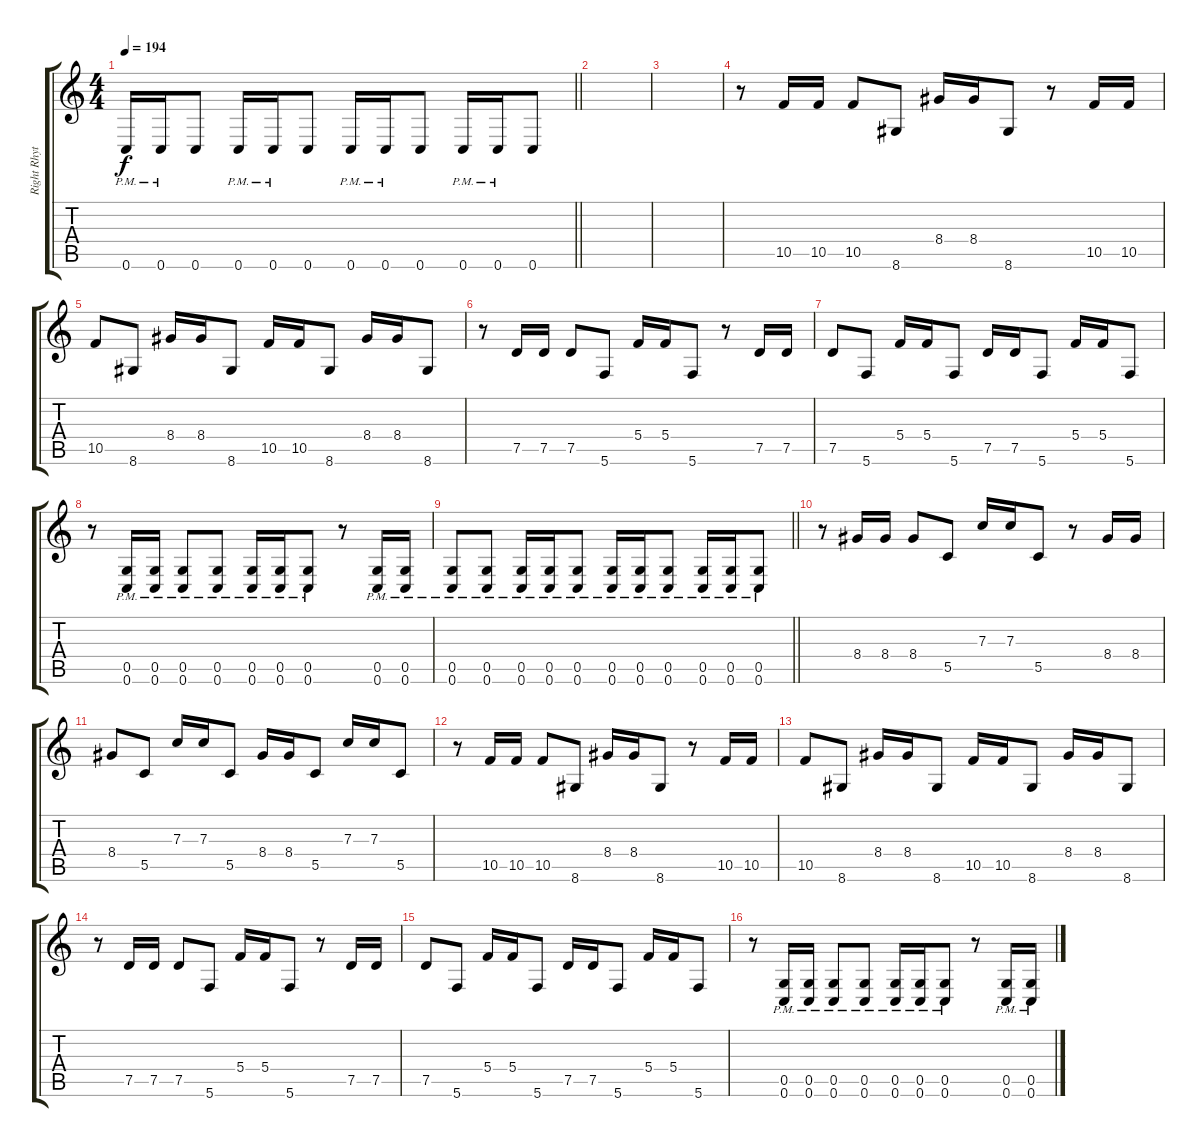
\track ("Right Rhythm" "Right Rhyt") {instrument distortionguitar}
\staff {score tabs}
\tuning (D4 A3 F3 C3 G2 C2) {hide}
\ts (4 4)
\tempo 194
\clef g2
\barLineRight lightlight
\ks c
0.6{pm}.16{dy f} 0.6{pm}.16 0.6.8 0.6{pm}.16 0.6{pm}.16 0.6.8 0.6{pm}.16 0.6{pm}.16 0.6.8 0.6{pm}.16 0.6{pm}.16 0.6.8 |
\section ("" "")
|
|
r.8 10.5.16 10.5.16 10.5.8 8.6.8 8.4.16 8.4.16 8.6.8 r.8 10.5.16 10.5.16 |
10.5.8 8.6.8 8.4.16 8.4.16 8.6.8 10.5.16 10.5.16 8.6.8 8.4.16 8.4.16 8.6.8 |
r.8 7.5.16 7.5.16 7.5.8 5.6.8 5.4.16 5.4.16 5.6.8 r.8 7.5.16 7.5.16 |
7.5.8 5.6.8 5.4.16 5.4.16 5.6.8 7.5.16 7.5.16 5.6.8 5.4.16 5.4.16 5.6.8 |
r.8 (0.5{pm} 0.6{pm}).16 (0.5{pm} 0.6{pm}).16 (0.5{pm} 0.6{pm}).8 (0.5{pm} 0.6{pm}).8 (0.5{pm} 0.6{pm}).16 (0.5{pm} 0.6{pm}).16 (0.5{pm} 0.6{pm}).8 r.8 (0.5{pm} 0.6{pm}).16 (0.5{pm} 0.6{pm}).16 |
\barLineRight lightlight
(0.5{pm} 0.6{pm}).8 (0.5{pm} 0.6{pm}).8 (0.5{pm} 0.6{pm}).16 (0.5{pm} 0.6{pm}).16 (0.5{pm} 0.6{pm}).8 (0.5{pm} 0.6{pm}).16 (0.5{pm} 0.6{pm}).16 (0.5{pm} 0.6{pm}).8 (0.5{pm} 0.6{pm}).16 (0.5{pm} 0.6{pm}).16 (0.5{pm} 0.6{pm}).8 |
\section ("" "")
r.8 8.4.16 8.4.16 8.4.8 5.5.8 7.3.16 7.3.16 5.5.8 r.8 8.4.16 8.4.16 |
8.4.8 5.5.8 7.3.16 7.3.16 5.5.8 8.4.16 8.4.16 5.5.8 7.3.16 7.3.16 5.5.8 |
r.8 10.5.16 10.5.16 10.5.8 8.6.8 8.4.16 8.4.16 8.6.8 r.8 10.5.16 10.5.16 |
10.5.8 8.6.8 8.4.16 8.4.16 8.6.8 10.5.16 10.5.16 8.6.8 8.4.16 8.4.16 8.6.8 |
r.8 7.5.16 7.5.16 7.5.8 5.6.8 5.4.16 5.4.16 5.6.8 r.8 7.5.16 7.5.16 |
7.5.8 5.6.8 5.4.16 5.4.16 5.6.8 7.5.16 7.5.16 5.6.8 5.4.16 5.4.16 5.6.8 |
r.8 (0.5{pm} 0.6{pm}).16 (0.5{pm} 0.6{pm}).16 (0.5{pm} 0.6{pm}).8 (0.5{pm} 0.6{pm}).8 (0.5{pm} 0.6{pm}).16 (0.5{pm} 0.6{pm}).16 (0.5{pm} 0.6{pm}).8 r.8 (0.5{pm} 0.6{pm}).16 (0.5{pm} 0.6{pm}).16
